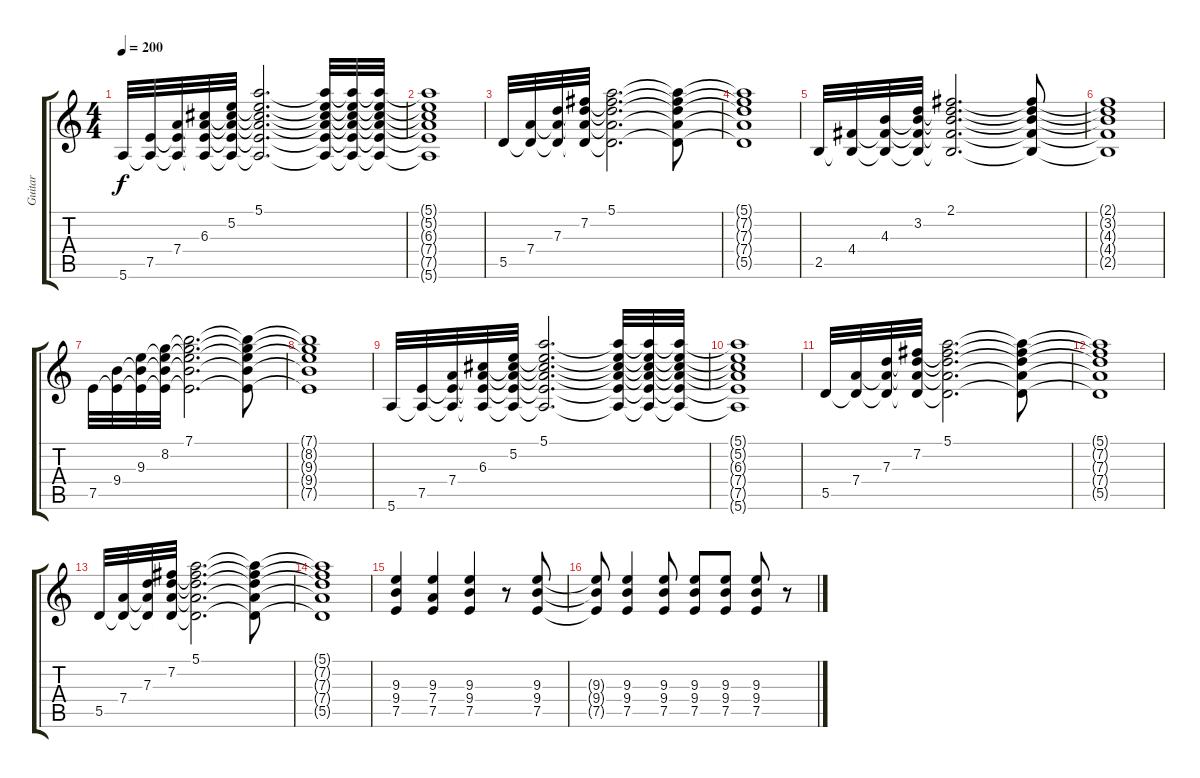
\track ("Guitar" "Guitar") {instrument acousticguitarnylon}
\staff {score tabs}
\tuning (E4 B3 G3 D3 A2 E2) {hide}
\ts (4 4)
\tempo 200
\clef g2
\ks c
5.6.32{dy f} (7.5 5.6{t}).32 (7.4 7.5{t} 5.6{t}).32 (6.3 7.4{t} 7.5{t} 5.6{t}).32 (5.2 6.3{t} 7.4{t} 7.5{t} 5.6{t}).32 (5.1 5.2{t} 6.3{t} 7.4{t} 7.5{t} 5.6{t}).2{d} (5.1{t} 5.2{t} 6.3{t} 7.4{t} 7.5{t} 5.6{t}).32 (5.1{t} 5.2{t} 6.3{t} 7.4{t} 7.5{t} 5.6{t}).32 (5.1{t} 5.2{t} 6.3{t} 7.4{t} 7.5{t} 5.6{t}).32 |
(5.1{t} 5.2{t} 6.3{t} 7.4{t} 7.5{t} 5.6{t}).1 |
5.5.32 (7.4 5.5{t}).32 (7.3 7.4{t} 5.5{t}).32 (7.2 7.3{t} 7.4{t} 5.5{t}).32 (5.1 7.2{t} 7.3{t} 7.4{t} 5.5{t}).2{d} (5.1{t} 7.2{t} 7.3{t} 7.4{t} 5.5{t}).8 |
(5.1{t} 7.2{t} 7.3{t} 7.4{t} 5.5{t}).1 |
2.5.32 (4.4 2.5{t}).32 (4.3 4.4{t} 2.5{t}).32 (3.2 4.3{t} 4.4{t} 2.5{t}).32 (2.1 3.2{t} 4.3{t} 4.4{t} 2.5{t}).2{d} (2.1{t} 3.2{t} 4.3{t} 4.4{t} 2.5{t}).8 |
(2.1{t} 3.2{t} 4.3{t} 4.4{t} 2.5{t}).1 |
7.5.32 (9.4 7.5{t}).32 (9.3 9.4{t} 7.5{t}).32 (8.2 9.3{t} 9.4{t} 7.5{t}).32 (7.1 8.2{t} 9.3{t} 9.4{t} 7.5{t}).2{d} (7.1{t} 8.2{t} 9.3{t} 9.4{t} 7.5{t}).8 |
(7.1{t} 8.2{t} 9.3{t} 9.4{t} 7.5{t}).1 |
5.6.32 (7.5 5.6{t}).32 (7.4 7.5{t} 5.6{t}).32 (6.3 7.4{t} 7.5{t} 5.6{t}).32 (5.2 6.3{t} 7.4{t} 7.5{t} 5.6{t}).32 (5.1 5.2{t} 6.3{t} 7.4{t} 7.5{t} 5.6{t}).2{d} (5.1{t} 5.2{t} 6.3{t} 7.4{t} 7.5{t} 5.6{t}).32 (5.1{t} 5.2{t} 6.3{t} 7.4{t} 7.5{t} 5.6{t}).32 (5.1{t} 5.2{t} 6.3{t} 7.4{t} 7.5{t} 5.6{t}).32 |
(5.1{t} 5.2{t} 6.3{t} 7.4{t} 7.5{t} 5.6{t}).1 |
5.5.32 (7.4 5.5{t}).32 (7.3 7.4{t} 5.5{t}).32 (7.2 7.3{t} 7.4{t} 5.5{t}).32 (5.1 7.2{t} 7.3{t} 7.4{t} 5.5{t}).2{d} (5.1{t} 7.2{t} 7.3{t} 7.4{t} 5.5{t}).8 |
(5.1{t} 7.2{t} 7.3{t} 7.4{t} 5.5{t}).1 |
5.5.32 (7.4 5.5{t}).32 (7.3 7.4{t} 5.5{t}).32 (7.2 7.3{t} 7.4{t} 5.5{t}).32 (5.1 7.2{t} 7.3{t} 7.4{t} 5.5{t}).2{d} (5.1{t} 7.2{t} 7.3{t} 7.4{t} 5.5{t}).8 |
(5.1{t} 7.2{t} 7.3{t} 7.4{t} 5.5{t}).1 |
(9.3 9.4 7.5).4 (9.3 7.4 7.5).4 (9.3 9.4 7.5).4 r.8 (9.3 9.4 7.5).8 |
(9.3{t} 9.4{t} 7.5{t}).8 (9.3 9.4 7.5).4 (9.3 9.4 7.5).8 (9.3 9.4 7.5).8 (9.3 9.4 7.5).8 (9.3 9.4 7.5).8 r.8
